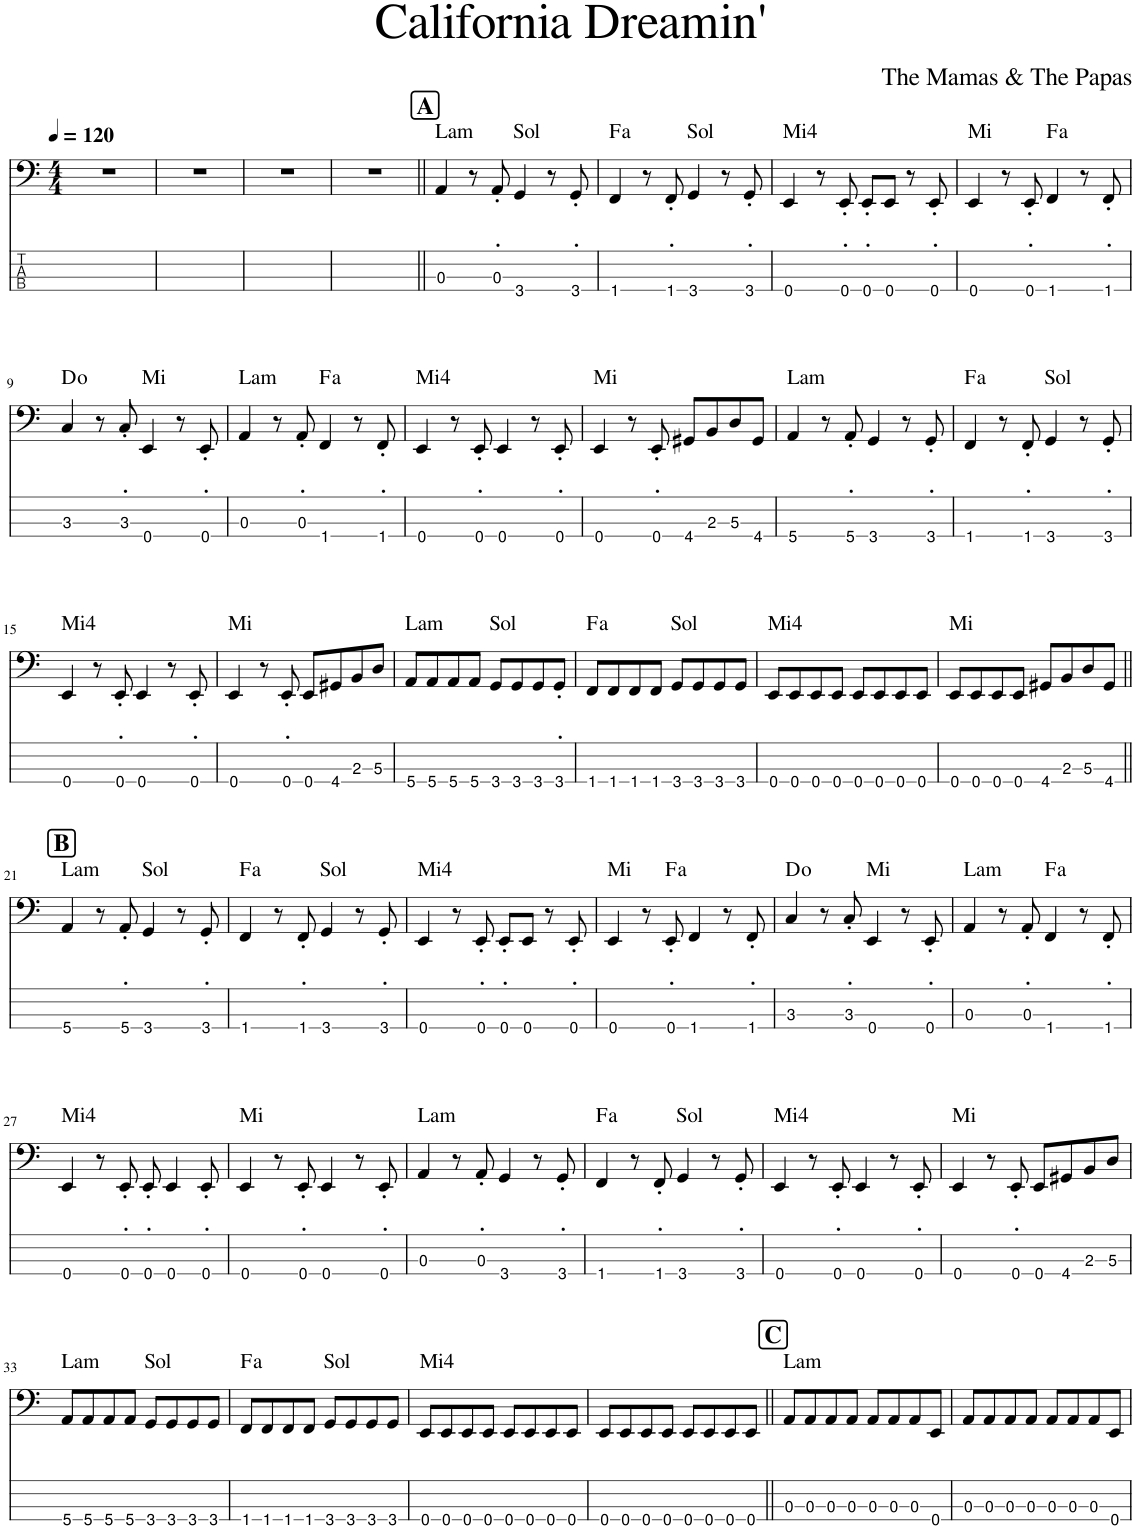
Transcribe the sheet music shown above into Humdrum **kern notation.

**kern	**kern	**kern	**kern	**kern	**kern	**kern	**kern	**harte
*part7	*part6	*part5	*part4	*part3	*part2	*part1	*part1	*part1
*staff8	*staff7	*staff6	*staff5	*staff4	*staff3	*staff2	*staff1	*
*I"Chitarra acustica, Acoustic Guitar (steel)	*I"Flauto, Flute	*I"Chitarra acustica, Acoustic Guitar (steel)	*I"Sintetizzatore archi, Synth Strings 1	*I"Sassofono contralto, Alto Sax	*I"Violini, String Ensemble 1	*I"Basso elettrico	*	*
*I'Chit. cl.	*I'Fl.	*I'Chit. cl.	*I'Sint.	*	*I'Vl.	*	*	*
*stria5	*stria5	*stria5	*stria5	*stria5	*stria5	*stria4	*	*
*clefGv2	*clefG2	*clefGv2	*clefG2	*clefG2	*clefG2	*	*clefF4	*
*	*	*	*	*Trd5c9	*	*Trd7c12	*Trd7c12	*
*k[]	*k[]	*k[]	*k[]	*k[]	*k[]	*k[]	*k[]	*
*M4/4	*M4/4	*M4/4	*M4/4	*M4/4	*M4/4	*M4/4	*M4/4	*
*MM120	*MM120	*MM120	*MM120	*MM120	*MM120	*MM120	*MM120	*
=1	=1	=1	=1	=1	=1	=1	=1	=1
*^	*	*	*	*	*	*	*	*
8r	2E	1r	1r	1r	1r	1r	1r	1r	.
[8G	.	.	.	.	.	.	.	.	.
4G] [4A	.	.	.	.	.	.	.	.	.
8A\L]	2E	.	.	.	.	.	.	.	.
8d'\J	.	.	.	.	.	.	.	.	.
8c\L	.	.	.	.	.	.	.	.	.
8B\J	.	.	.	.	.	.	.	.	.
=2	=2	=2	=2	=2	=2	=2	=2	=2	=2
8r	2E	1r	4r	1r	1r	1r	1r	1r	.
[8G	.	.	.	.	.	.	.	.	.
4G] [4A	.	.	8e\L	.	.	.	.	.	.
.	.	.	8f\J	.	.	.	.	.	.
8A\L]	2E	.	4e	.	.	.	.	.	.
8d'\J	.	.	.	.	.	.	.	.	.
8c\L	.	.	4d	.	.	.	.	.	.
8B\J	.	.	.	.	.	.	.	.	.
=3	=3	=3	=3	=3	=3	=3	=3	=3	=3
4r	4.E	1r	4c	1r	1r	1r	1r	1r	.
4G	.	.	8d\L	.	.	.	.	.	.
.	[8A	.	8c\J	.	.	.	.	.	.
[8E/L	4A]	.	8B	.	.	.	.	.	.
8E_/ 8d/J	.	.	16r	.	.	.	.	.	.
.	.	.	[16A	.	.	.	.	.	.
8E_/ 8c/L	4r	.	8A/L]	.	.	.	.	.	.
8E]/ 8B/J	.	.	8G/J	.	.	.	.	.	.
*v	*v	*	*	*	*	*	*	*	*
=4	=4	=4	=4	=4	=4	=4	=4	=4
*	*	*^	*	*	*	*	*	*
1r	1r	8r	2F	1r	2r	1r	1r	1r	.
.	.	[8A [8c	.	.	.	.	.	.	.
.	.	4A] 4c] 4e 4a	.	.	.	.	.	.	.
.	.	2r	2r	.	8ff#X\L	.	.	.	.
.	.	.	.	.	8gg#X\J	.	.	.	.
.	.	.	.	.	8ff#\L	.	.	.	.
.	.	.	.	.	8ee\J	.	.	.	.
*	*	*v	*v	*	*	*	*	*	*
!!LO:REH:place=s1:a:B:cj:fs=14:t=A
=5||	=5||	=5||	=5||	=5||	=5||	=5||	=5||	=5||
!	!	!	!	!	!	!	!	!LO:H:kt=Lam
128r	1r	1r	4c 4e	1ff#X	2A 2c 2e	4AA	4AA/	N
[64.C/ [64.E/ [64.A/ [64.c/KKLL	.	.	.	.	.	.	.	.
16.C]/ 16.E]/ 16.A]/ 16.c]/J	.	.	.	.	.	.	.	.
8C'/ 8E'/ 8A'/ 8c'/J	.	.	.	.	.	.	.	.
8C' 8E' 8A' 8c'	.	.	4c 4e	.	.	8r	8r	.
128r	.	.	.	.	.	8AA'	8AA'/	.
[64.C/ [64.E/ [64.A/ [64.c/KKLL	.	.	.	.	.	.	.	.
16.C]/ 16.E]/ 16.A]/ 16.c]/JJ	.	.	.	.	.	.	.	.
!	!	!	!	!	!	!	!	!LO:H:kt=Sol
128r	.	.	4B' 4d'	.	2G 2B 2d	4GG	4GG/	N
64.D/ 64.G/ 64.B/KKLL	.	.	.	.	.	.	.	.
16.d'/J	.	.	.	.	.	.	.	.
8D'/ 8G'/ 8B'/ 8d'/J	.	.	.	.	.	.	.	.
8D' 8G' 8B' 8d'	.	.	4B' 4d'	.	.	8r	8r	.
128r	.	.	.	.	.	8GG'	8GG'/	.
[64.D/ [64.G/ [64.B/ [64.d/KKLL	.	.	.	.	.	.	.	.
16.D]/ 16.G]/ 16.B]/ 16.d]/JJ	.	.	.	.	.	.	.	.
=6	=6	=6	=6	=6	=6	=6	=6	=6
*^	*	*	*	*^	*	*	*	*
!	!	!	!	!	!	!	!	!	!	!LO:H:kt=a
128r	8r	1r	1r	2A 2c	2r	4r	2A 2c 2f	4FF	4FF/	.
[64.C/ [64.F/ [64.A/ [64.c/KKLL	.	.	.	.	.	.	.	.	.	.
16.C]/ 16.F]/ 16.A]/ 16.c]/JJ	.	.	.	.	.	.	.	.	.	.
64r	8C' 8F' 8A'	.	.	.	.	.	.	.	.	.
32.c'	.	.	.	.	.	.	.	.	.	.
16r	.	.	.	.	.	.	.	.	.	.
8C' 8F' 8A' 8c'	4r	.	.	.	.	8ff#X\L	.	8r	8r	.
128r	.	.	.	.	.	8gg#X\J	.	8FF'	8FF'/	.
[64.C/ [64.F/ [64.A/ [64.c/KKLL	.	.	.	.	.	.	.	.	.	.
16.C]/ 16.F]/ 16.A]/ 16.c]/JJ	.	.	.	.	.	.	.	.	.	.
!	!	!	!	!	!	!	!	!	!	!LO:H:kt=Sol
[32B'\KLL	4D' 4G'	.	.	4B' 4d'	4ff#	8r	2G 2B 2d	4GG	4GG/	N
16.B]'\ 16.d'\J	.	.	.	.	.	.	.	.	.	.
8D'\ 8G'\ 8B'\ 8d'\J	.	.	.	.	.	[8ee'	.	.	.	.
8D'/ 8G'/ 8B'/ 8d'/L	4r	.	.	4r	4r	[4cc#X' 4ee]'	.	8r	8r	.
8D'/ 8G'/ 8B'/ 8d'/J	.	.	.	.	.	.	.	8GG'	8GG'/	.
=7	=7	=7	=7	=7	=7	=7	=7	=7	=7	=7
!	!	!	!	!	!	!	!	!	!	!LO:H:kt=Mi4
128r	8r	1r	1r	4r	1r	1cc#]	1A 1B 1e	4EE	4EE/	N
[64.E/ [64.A/ [64.B/ [64.d/KKLL	.	.	.	.	.	.	.	.	.	.
16.E]/ 16.A]/ 16.B]/ 16.d]/JJ	.	.	.	.	.	.	.	.	.	.
64r	8E' 8A' 8B'	.	.	.	.	.	.	.	.	.
32.d'	.	.	.	.	.	.	.	.	.	.
16r	.	.	.	.	.	.	.	.	.	.
8E' 8A' 8B' 8d'	4r	.	.	8G#X'/ 8B'/L	.	.	.	8r	8r	.
128r	.	.	.	8G#'/ 8B'/J	.	.	.	8EE'	8EE'/	.
[64.E/ [64.A/ [64.B/ [64.d/KKLL	.	.	.	.	.	.	.	.	.	.
16.E]/ 16.A]/ 16.B]/ 16.d]/JJ	.	.	.	.	.	.	.	.	.	.
64r	4E' 4A' 4B'	.	.	8G# 8B	.	.	.	8EE'L	8EE'/L	.
32.d'	.	.	.	.	.	.	.	.	.	.
16r	.	.	.	.	.	.	.	.	.	.
8E' 8A' 8B' 8d'	.	.	.	16r	.	.	.	8EEJ	8EE/J	.
.	.	.	.	16G# 16B	.	.	.	.	.	.
8E'/ 8A'/ 8B'/ 8d'/L	4r	.	.	[4G# [4B	.	.	.	8r	8r	.
8E'/ 8A'/ 8B'/ 8d'/J	.	.	.	.	.	.	.	8EE'	8EE'/	.
*	*	*	*	*	*v	*v	*	*	*	*
=8	=8	=8	=8	=8	=8	=8	=8	=8	=8
!	!	!	!	!	!	!	!	!	!LO:H:kt=Mi
128r	8r	1r	1r	2G#] 2B]	2r	2G#X 2B 2e	4EE	4EE/	N
[64.E/ [64.G#X/ [64.B/ [64.d/KKLL	.	.	.	.	.	.	.	.	.
16.E]/ 16.G#]/ 16.B]/ 16.d]/J	.	.	.	.	.	.	.	.	.
[64G#'/ [64B'/KLL	8E'	.	.	.	.	.	.	.	.
32.G#_'/ 32.B_'/ 32.d'/J	.	.	.	.	.	.	.	.	.
16G#]/ 16B]/JJ	.	.	.	.	.	.	.	.	.
8E' 8G#' 8B' 8d'	4r	.	.	.	.	.	8r	8r	.
128r	.	.	.	.	.	.	8EE'	8EE'/	.
[64.E/ [64.G#/ [64.B/ [64.d/KKLL	.	.	.	.	.	.	.	.	.
16.E]/ 16.G#]/ 16.B]/ 16.d]/JJ	.	.	.	.	.	.	.	.	.
!	!	!	!	!	!	!	!	!	!LO:H:kt=a
64r	2r	.	.	4A 4c	8aa'\L	2A 2c 2f	4FF	4FF/	.
32.C' 32.F' 32.A' 32.c'	.	.	.	.	.	.	.	.	.
16r	.	.	.	.	.	.	.	.	.
8C' 8F' 8A' 8c'	.	.	.	.	[8aa\J	.	.	.	.
*	*	*	*	*	*Xbrackettup	*	*	*	*
8C'/ 8F'/ 8A'/ 8c'/L	.	.	.	4r	12aa\L]	.	8r	8r	.
.	.	.	.	.	12aa\	.	.	.	.
8C'/ 8F'/ 8A'/ 8c'/J	.	.	.	.	.	.	8FF'	8FF'/	.
.	.	.	.	.	12aa\J	.	.	.	.
!!LO:LB:g=z
=9	=9	=9	=9	=9	=9	=9	=9	=9	=9
8C'/ 8E'/ 8G'/ 8c'/L	8r	1r	1r	4c 4e	2aa	2G 2c 2e	4C	4C/	D:dim
[64E'/ [64G'/KLL	8C'	.	.	.	.	.	.	.	.
32.E_'/ 32.G_'/ 32.c'/J	.	.	.	.	.	.	.	.	.
16E]/ 16G]/JJ	.	.	.	.	.	.	.	.	.
8C' 8E' 8G' 8c'	4r	.	.	4c 4e	.	.	8r	8r	.
128r	.	.	.	.	.	.	8C'	8C'/	.
[64.C/ [64.E/ [64.G/ [64.c/KKLL	.	.	.	.	.	.	.	.	.
16.C]/ 16.E]/ 16.G]/ 16.c]/JJ	.	.	.	.	.	.	.	.	.
!	!	!	!	!	!	!	!	!	!LO:H:kt=Mi
128r	2r	.	.	8B'/ 8d'/L	2r	2G#X 2B 2e	4EE	4EE/	N
[64.E/ [64.G#X/ [64.B/ [64.d/KKLL	.	.	.	.	.	.	.	.	.
16.E]/ 16.G#]/ 16.B]/ 16.d]/J	.	.	.	.	.	.	.	.	.
8E'/ 8G#'/ 8B'/ 8d'/J	.	.	.	8B/ 8d/J	.	.	.	.	.
32E/ 32B/KLL	.	.	.	[4c [4e	.	.	8r	8r	.
16.G#'/ 16.d'/J	.	.	.	.	.	.	.	.	.
8E'/ 8G#'/ 8B'/ 8d'/J	.	.	.	.	.	.	8EE'	8EE'/	.
=10	=10	=10	=10	=10	=10	=10	=10	=10	=10
!	!	!	!	!	!	!	!	!	!LO:H:kt=Lam
8C'/ 8E'/ 8A'/ 8c'/L	2r	1r	1r	2c] 2e]	4r	2A 2c 2e	4AA	4AA/	N
8C'/ 8E'/ 8A'/ 8c'/J	.	.	.	.	.	.	.	.	.
8C'/ 8E'/ 8A'/ 8c'/L	.	.	.	.	8aa'\L	.	8r	8r	.
8C'/ 8E'/ 8A'/ 8c'/J	.	.	.	.	8aa'\J	.	8AA'	8AA'/	.
!	!	!	!	!	!	!	!	!	!LO:H:kt=a
8C'/ 8F'/ 8A'/ 8c'/L	4r	.	.	4c 4f	24r	2A 2c 2f	4FF	4FF/	.
.	.	.	.	.	12.aa'\L	.	.	.	.
8C'/ 8F'/ 8A'/ 8c'/J	.	.	.	.	.	.	.	.	.
.	.	.	.	.	12aa\J	.	.	.	.
64r	4C' 4F' 4A'	.	.	4r	[4gg#X	.	8r	8r	.
32.c'	.	.	.	.	.	.	.	.	.
16r	.	.	.	.	.	.	.	.	.
128r	.	.	.	.	.	.	8FF'	8FF'/	.
[64.C/ [64.F/ [64.A/ [64.c/KKLL	.	.	.	.	.	.	.	.	.
16.C]/ 16.F]/ 16.A]/ 16.c]/JJ	.	.	.	.	.	.	.	.	.
=11	=11	=11	=11	=11	=11	=11	=11	=11	=11
!	!	!	!	!	!	!	!	!	!LO:H:kt=Mi4
128r	2r	1r	1r	4r	2.gg#]	1A 1B 1e	4EE	4EE/	N
[64.E/ [64.A/ [64.B/ [64.d/KKLL	.	.	.	.	.	.	.	.	.
16.E]/ 16.A]/ 16.B]/ 16.d]/J	.	.	.	.	.	.	.	.	.
8E'/ 8A'/ 8B'/ 8d'/J	.	.	.	.	.	.	.	.	.
8E' 8A' 8B' 8d'	.	.	.	8B'/ 8d'/L	.	.	8r	8r	.
128r	.	.	.	8B'/ 8d'/J	.	.	8EE'	8EE'/	.
[64.E/ [64.A/ [64.B/ [64.d/KKLL	.	.	.	.	.	.	.	.	.
16.E]/ 16.A]/ 16.B]/ 16.d]/JJ	.	.	.	.	.	.	.	.	.
128r	4r	.	.	8B'/ 8d'/L	.	.	4EE	4EE/	.
[64.E/ [64.A/ [64.B/ [64.d/KKLL	.	.	.	.	.	.	.	.	.
16.E]/ 16.A]/ 16.B]/ 16.d]/JJ	.	.	.	.	.	.	.	.	.
128r	.	.	.	8B/ 8d/J	.	.	.	.	.
[64.E/ [64.A/ [64.B/ [64.d/KKLL	.	.	.	.	.	.	.	.	.
16.E]/ 16.A]/ 16.B]/ 16.d]/JJ	.	.	.	.	.	.	.	.	.
64r	4E' 4A' 4B'	.	.	[4G#X [4B	4r	.	8r	8r	.
32.d'	.	.	.	.	.	.	.	.	.
16r	.	.	.	.	.	.	.	.	.
8E' 8A' 8B' 8d'	.	.	.	.	.	.	8EE'	8EE'/	.
=12	=12	=12	=12	=12	=12	=12	=12	=12	=12
!	!	!	!	!	!	!	!	!	!LO:H:kt=Mi
8E' 8G#X' 8B' 8d'	8r	1r	1r	1G#] 1B]	2r	1G#X 1B 1e	4EE	4EE/	N
64r	8E' 8G#' 8B'	.	.	.	.	.	.	.	.
32.d'	.	.	.	.	.	.	.	.	.
16r	.	.	.	.	.	.	.	.	.
8E'/ 8G#'/ 8B'/ 8d'/L	4r	.	.	.	.	.	8r	8r	.
8E'/ 8G#'/ 8B'/ 8d'/J	.	.	.	.	.	.	8EE'	8EE'/	.
8E'/ 8G#'/ 8B'/ 8d'/L	2r	.	.	.	8cc#X\L	.	8GG#XL	8GG#X/L	.
8E'/ 8G#'/ 8B'/ 8d'/J	.	.	.	.	8cc#'\J	.	8BBJ	8BB/	.
8E'/ 8G#'/ 8B'/ 8d'/L	.	.	.	.	8ee\L	.	8DL	8D/	.
8E'/ 8G#'/ 8B'/ 8d'/J	.	.	.	.	8cc#'\J	.	8GG#J	8GG#/J	.
=13	=13	=13	=13	=13	=13	=13	=13	=13	=13
!	!	!	!	!	!	!	!	!	!LO:H:kt=Lam
128r	2r	1r	1r	4c 4e	6aa	2A 2c 2e	4AA	4AA/	N
[64.C/ [64.E/ [64.A/ [64.c/KKLL	.	.	.	.	.	.	.	.	.
16.C]/ 16.E]/ 16.A]/ 16.c]/JJ	.	.	.	.	.	.	.	.	.
128r	.	.	.	.	.	.	.	.	.
[64.C/ [64.E/ [64.A/ [64.c/KKLL	.	.	.	.	.	.	.	.	.
16.C]/ 16.E]/ 16.A]/ 16.c]/JJ	.	.	.	.	.	.	.	.	.
.	.	.	.	.	[12ff#X	.	.	.	.
128r	.	.	.	4c 4e	4ff#]	.	8r	8r	.
[64.C/ [64.E/ [64.A/ [64.c/KKLL	.	.	.	.	.	.	.	.	.
16.C]/ 16.E]/ 16.A]/ 16.c]/JJ	.	.	.	.	.	.	.	.	.
128r	.	.	.	.	.	.	8AA'	8AA'/	.
64.C/ 64.E/ 64.A/KKLL	.	.	.	.	.	.	.	.	.
16.c'/JJ	.	.	.	.	.	.	.	.	.
128r	4r	.	.	8B'/ 8d'/L	2r	2G 2B 2d	4GG	4GG/	.
[64.D/ [64.G/ [64.B/ [64.d/KKLL	.	.	.	.	.	.	.	.	.
16.D]/ 16.G]/ 16.B]/ 16.d]/JJ	.	.	.	.	.	.	.	.	.
128r	.	.	.	8B/ 8d/J	.	.	.	.	.
[64.D/ [64.G/ [64.B/ [64.d/KKLL	.	.	.	.	.	.	.	.	.
16.D]/ 16.G]/ 16.B]/ 16.d]/JJ	.	.	.	.	.	.	.	.	.
64r	4D' 4G' 4B'	.	.	[4A [4c	.	.	8r	8r	.
32.d'	.	.	.	.	.	.	.	.	.
16r	.	.	.	.	.	.	.	.	.
128r	.	.	.	.	.	.	8GG'	8GG'/	.
[64.D/ [64.G/ [64.B/ [64.d/KKLL	.	.	.	.	.	.	.	.	.
16.D]/ 16.G]/ 16.B]/ 16.d]/JJ	.	.	.	.	.	.	.	.	.
=14	=14	=14	=14	=14	=14	=14	=14	=14	=14
*	*	*	*	*	*^	*	*	*	*
!	!	!	!	!	!	!	!	!	!	!LO:H:kt=a
8C'/ 8F'/ 8A'/ 8c'/L	4r	1r	1r	2A] 2c]	4r	2r	2A 2c 2f	4FF	4FF/	.
8C'/ 8F'/ 8A'/ 8c'/J	.	.	.	.	.	.	.	.	.	.
8C' 8F' 8A' 8c'	8r	.	.	.	8ff#X'\L	.	.	8r	8r	.
64r	8C' 8F' 8A'	.	.	.	8gg#X'\J	.	.	8FF'	8FF'/	.
32.c'	.	.	.	.	.	.	.	.	.	.
16r	.	.	.	.	.	.	.	.	.	.
!	!	!	!	!	!	!	!	!	!	!LO:H:kt=Sol
8D'/ 8G'/ 8B'/ 8d'/L	2r	.	.	4B' 4d'	8ff#\L	8r	2G 2B 2d	4GG	4GG/	N
8D'/ 8G'/ 8B'/ 8d'/J	.	.	.	.	8ee'\J	16r	.	.	.	.
.	.	.	.	.	.	[16ee	.	.	.	.
8D' 8G' 8B' 8d'	.	.	.	4r	[4cc#X	4ee]	.	8r	8r	.
128r	.	.	.	.	.	.	.	8GG'	8GG'/	.
[64.D/ [64.G/ [64.B/ [64.d/KKLL	.	.	.	.	.	.	.	.	.	.
16.D]/ 16.G]/ 16.B]/ 16.d]/JJ	.	.	.	.	.	.	.	.	.	.
*	*	*	*	*	*v	*v	*	*	*	*
!!LO:LB:g=z
=15	=15	=15	=15	=15	=15	=15	=15	=15	=15
*	*	*	*	*^	*	*	*	*	*
!	!	!	!	!	!	!	!	!	!	!LO:H:kt=Mi4
[32B'\KLL	4E' 4A'	1r	1r	4r	2r	1cc#]	1A 1B 1e	4EE	4EE/	N
16.B]'\ 16.d'\J	.	.	.	.	.	.	.	.	.	.
8E'\ 8A'\ 8B'\ 8d'\J	.	.	.	.	.	.	.	.	.	.
128r	8r	.	.	8B'/ 8d'/L	.	.	.	8r	8r	.
[64.E/ [64.A/ [64.B/ [64.d/KKLL	.	.	.	.	.	.	.	.	.	.
16.E]/ 16.A]/ 16.B]/ 16.d]/JJ	.	.	.	.	.	.	.	.	.	.
64r	8E' 8A' 8B'	.	.	8B'/ 8d'/J	.	.	.	8EE'	8EE'/	.
32.d'	.	.	.	.	.	.	.	.	.	.
16r	.	.	.	.	.	.	.	.	.	.
128r	2r	.	.	8B'/ 8d'/L	8r	.	.	4EE	4EE/	.
[64.E/ [64.A/ [64.B/ [64.d/KKLL	.	.	.	.	.	.	.	.	.	.
16.E]/ 16.A]/ 16.B]/ 16.d]/J	.	.	.	.	.	.	.	.	.	.
8E'/ 8A'/ 8B'/ 8d'/J	.	.	.	16B/ 16d/L	16r	.	.	.	.	.
.	.	.	.	[16d/JJ	16B	.	.	.	.	.
32E/ 32A/ 32B/KLL	.	.	.	[4G#X [4B 4d]	4r	.	.	8r	8r	.
16.d'/J	.	.	.	.	.	.	.	.	.	.
8E'/ 8A'/ 8B'/ 8d'/J	.	.	.	.	.	.	.	8EE'	8EE'/	.
*	*	*	*	*v	*v	*	*	*	*	*
=16	=16	=16	=16	=16	=16	=16	=16	=16	=16
!	!	!	!	!	!	!	!	!	!LO:H:kt=Mi
128r	4r	1r	1r	1G#] 1B]	2r	1G#X 1B 1e	4EE	4EE/	N
[64.E/ [64.G#X/ [64.B/ [64.d/KKLL	.	.	.	.	.	.	.	.	.
16.E]/ 16.G#]/ 16.B]/ 16.d]/J	.	.	.	.	.	.	.	.	.
8E'/ 8G#'/ 8B'/ 8d'/J	.	.	.	.	.	.	.	.	.
8E'/ 8G#'/ 8B'/ 8d'/L	8r	.	.	.	.	.	8r	8r	.
[64G#'/ [64B'/KLL	8E'	.	.	.	.	.	8EE'	8EE'/	.
32.G#_'/ 32.B_'/ 32.d'/J	.	.	.	.	.	.	.	.	.
16G#]/ 16B]/JJ	.	.	.	.	.	.	.	.	.
8E'/ 8G#'/ 8B'/ 8d'/L	2r	.	.	.	8ccc#X\L	.	8EEL	8EE/L	.
8E'/ 8G#'/ 8B'/ 8d'/J	.	.	.	.	8bb\J	.	8GG#XJ	8GG#X/	.
8E' 8G#' 8B' 8d'	.	.	.	.	8aa\L	.	8BBL	8BB/	.
128r	.	.	.	.	8gg#X\J	.	8DJ	8D/J	.
[64.E/ [64.G#/ [64.B/ [64.d/KKLL	.	.	.	.	.	.	.	.	.
16.E]/ 16.G#]/ 16.B]/ 16.d]/JJ	.	.	.	.	.	.	.	.	.
=17	=17	=17	=17	=17	=17	=17	=17	=17	=17
*	*	*	*	*^	*	*	*	*	*
!	!	!	!	!	!	!	!	!	!	!LO:H:kt=Lam
32r	4C' 4E' 4A'	1r	1r	4c 4e	2r	4aa'	2A 2c 2e	8AAL	8AA/L	N
16.c'\KL	.	.	.	.	.	.	.	.	.	.
8C'\ 8E'\ 8A'\ 8c'\J	.	.	.	.	.	.	.	8AAJ	8AA/	.
128r	8r	.	.	4c 4e	.	2ff#X	.	8AAL	8AA/	.
[64.C/ [64.E/ [64.A/ [64.c/KKLL	.	.	.	.	.	.	.	.	.	.
16.C]/ 16.E]/ 16.A]/ 16.c]/J	.	.	.	.	.	.	.	.	.	.
[32A'/KL	8C' 8E'	.	.	.	.	.	.	8AAJ	8AA/J	.
16.A]'/ 16.c'/JJ	.	.	.	.	.	.	.	.	.	.
!	!	!	!	!	!	!	!	!	!	!LO:H:kt=Sol
8D' 8G' 8B' 8d'	2r	.	.	4B' 4d'	8r	.	2G 2B 2d	8GGL	8GG/L	N
128r	.	.	.	.	4.B' 4.d'	.	.	8GGJ	8GG/	.
[64.D/ [64.G/ [64.B/ [64.d/KKLL	.	.	.	.	.	.	.	.	.	.
16.D]/ 16.G]/ 16.B]/ 16.d]/JJ	.	.	.	.	.	.	.	.	.	.
128r	.	.	.	4A 4c	.	4r	.	8GGL	8GG/	.
[64.D/ [64.G/ [64.B/ [64.d/KKLL	.	.	.	.	.	.	.	.	.	.
16.D]/ 16.G]/ 16.B]/ 16.d]/JJ	.	.	.	.	.	.	.	.	.	.
128r	.	.	.	.	.	.	.	8GG'J	8GG'/J	.
[64.D/ [64.G/ [64.B/ [64.d/KKLL	.	.	.	.	.	.	.	.	.	.
16.D]/ 16.G]/ 16.B]/ 16.d]/JJ	.	.	.	.	.	.	.	.	.	.
*v	*v	*	*	*v	*v	*	*	*	*	*
=18	=18	=18	=18	=18	=18	=18	=18	=18
!	!	!	!	!	!	!	!	!LO:H:kt=a
128r	1r	1r	4.A 4.c	4r	2A 2c 2f	8FFL	8FF/L	.
64.C/ 64.F/ 64.A/KKLL	.	.	.	.	.	.	.	.
16.c'/J	.	.	.	.	.	.	.	.
8C'/ 8F'/ 8A'/ 8c'/J	.	.	.	.	.	8FFJ	8FF/	.
8C' 8F' 8A' 8c'	.	.	.	8r	.	8FFL	8FF/	.
128r	.	.	8A 8c	8aa	.	8FFJ	8FF/J	.
[64.C/ [64.F/ [64.A/ [64.c/KKLL	.	.	.	.	.	.	.	.
16.C]/ 16.F]/ 16.A]/ 16.c]/JJ	.	.	.	.	.	.	.	.
!	!	!	!	!	!	!	!	!LO:H:kt=Sol
8D'/ 8G'/ 8B'/ 8d'/L	.	.	8B'/ 8d'/L	8bb\L	2G 2B 2d	8GGL	8GG/L	N
8D'/ 8G'/ 8B'/ 8d'/J	.	.	8A'/ 8c'/J	8aa'\J	.	8GGJ	8GG/	.
8D'/ 8G'/ 8B'/ 8d'/L	.	.	8B'/ 8d'/L	8bb\L	.	8GGL	8GG/	.
8D'/ 8G'/ 8B'/ 8d'/J	.	.	8B'/ 8d'/J	8aa'\J	.	8GGJ	8GG/J	.
=19	=19	=19	=19	=19	=19	=19	=19	=19
*^	*	*	*	*	*	*	*	*
!	!	!	!	!	!	!	!	!	!LO:H:kt=Mi4
8E'/ 8A'/ 8B'/ 8d'/L	4r	1r	1r	1B 1e	[1gg#X	1A 1B 1e	8EEL	8EE/L	N
8E'/ 8A'/ 8B'/ 8d'/J	.	.	.	.	.	.	8EEJ	8EE/	.
8E'/ 8A'/ 8B'/ 8d'/L	8r	.	.	.	.	.	8EEL	8EE/	.
[64A'/ [64B'/KLL	8E'	.	.	.	.	.	8EEJ	8EE/J	.
32.A_'/ 32.B_'/ 32.d'/J	.	.	.	.	.	.	.	.	.
16A]/ 16B]/JJ	.	.	.	.	.	.	.	.	.
8E'/ 8A'/ 8B'/ 8d'/L	2r	.	.	.	.	.	8EEL	8EE/L	.
8E'/ 8A'/ 8B'/ 8d'/J	.	.	.	.	.	.	8EEJ	8EE/	.
8E' 8A' 8B' 8d'	.	.	.	.	.	.	8EEL	8EE/	.
128r	.	.	.	.	.	.	8EEJ	8EE/J	.
[64.E/ [64.A/ [64.B/ [64.d/KKLL	.	.	.	.	.	.	.	.	.
16.E]/ 16.A]/ 16.B]/ 16.d]/JJ	.	.	.	.	.	.	.	.	.
=20	=20	=20	=20	=20	=20	=20	=20	=20	=20
!	!	!	!	!	!	!	!	!	!LO:H:kt=Mi
128r	2r	1r	1r	1r	4gg#]	1G#X 1B 1e	8EEL	8EE/L	N
64.E/ 64.G#X/ 64.B/KKLL	.	.	.	.	.	.	.	.	.
16.d'/J	.	.	.	.	.	.	.	.	.
8E'/ 8G#'/ 8B'/ 8d'/J	.	.	.	.	.	.	8EEJ	8EE/	.
8E'/ 8G#'/ 8B'/ 8d'/L	.	.	.	.	4r	.	8EEL	8EE/	.
8E'/ 8G#'/ 8B'/ 8d'/J	.	.	.	.	.	.	8EEJ	8EE/J	.
128r	8r	.	.	.	8ff#X\L	.	8GG#XL	8GG#X/L	.
[64.E/ [64.G#/ [64.B/ [64.d/KKLL	.	.	.	.	.	.	.	.	.
16.E]/ 16.G#]/ 16.B]/ 16.d]/J	.	.	.	.	.	.	.	.	.
[64G#'/ [64B'/KLL	8E'	.	.	.	8gg#X'\J	.	8BBJ	8BB/	.
32.G#_'/ 32.B_'/ 32.d'/J	.	.	.	.	.	.	.	.	.
16G#]/ 16B]/JJ	.	.	.	.	.	.	.	.	.
8E'/ 8G#'/ 8B'/ 8d'/L	4r	.	.	.	8ff#	.	8DL	8D/	.
8E'/ 8G#'/ 8B'/ 8d'/J	.	.	.	.	64r	.	8GG#J	8GG#/J	.
.	.	.	.	.	32.ee	.	.	.	.
.	.	.	.	.	16r	.	.	.	.
!!LO:LB:g=z
!!LO:REH:place=s1:a:B:cj:fs=14:t=B
=21||	=21||	=21||	=21||	=21||	=21||	=21||	=21||	=21||	=21||
!	!	!	!	!	!	!	!	!	!LO:H:kt=Lam
[32A'\KLL	4C' 4E'	1r	1r	1r	2ff#X	2A 2c 2e	4AA	4AA/	N
16.A]'\ 16.c'\J	.	.	.	.	.	.	.	.	.
8C'\ 8E'\ 8A'\ 8c'\J	.	.	.	.	.	.	.	.	.
8C'/ 8E'/ 8A'/ 8c'/L	4r	.	.	.	.	.	8r	8r	.
8C'/ 8E'/ 8A'/ 8c'/J	.	.	.	.	.	.	8AA'	8AA'/	.
!	!	!	!	!	!	!	!	!	!LO:H:kt=Sol
8D' 8G' 8B' 8d'	8r	.	.	.	2r	2G 2B 2d	4GG	4GG/	N
64r	8D' 8G' 8B'	.	.	.	.	.	.	.	.
32.d'	.	.	.	.	.	.	.	.	.
16r	.	.	.	.	.	.	.	.	.
8D' 8G' 8B' 8d'	4r	.	.	.	.	.	8r	8r	.
128r	.	.	.	.	.	.	8GG'	8GG'/	.
[64.D/ [64.G/ [64.B/ [64.d/KKLL	.	.	.	.	.	.	.	.	.
16.D]/ 16.G]/ 16.B]/ 16.d]/JJ	.	.	.	.	.	.	.	.	.
=22	=22	=22	=22	=22	=22	=22	=22	=22	=22
*	*	*	*	*	*^	*	*	*	*
!	!	!	!	!	!	!	!	!	!	!LO:H:kt=a
[32A'\KLL	4C' 4F'	1r	1r	1r	8r	2r	2A 2c 2f	4FF	4FF/	.
16.A]'\ 16.c'\J	.	.	.	.	.	.	.	.	.	.
8C'\ 8F'\ 8A'\ 8c'\J	.	.	.	.	64r	.	.	.	.	.
.	.	.	.	.	32.ff#X	.	.	.	.	.
.	.	.	.	.	16r	.	.	.	.	.
8C' 8F' 8A' 8c'	4r	.	.	.	8ff#\L	.	.	8r	8r	.
128r	.	.	.	.	8gg#X'\J	.	.	8FF'	8FF'/	.
[64.C/ [64.F/ [64.A/ [64.c/KKLL	.	.	.	.	.	.	.	.	.	.
16.C]/ 16.F]/ 16.A]/ 16.c]/JJ	.	.	.	.	.	.	.	.	.	.
!	!	!	!	!	!	!	!	!	!	!LO:H:kt=Sol
8D' 8G' 8B' 8d'	8r	.	.	.	4ff#'	8r	2G 2B 2d	4GG	4GG/	N
64r	8D' 8G' 8B'	.	.	.	.	4.ee'	.	.	.	.
32.d'	.	.	.	.	.	.	.	.	.	.
16r	.	.	.	.	.	.	.	.	.	.
8D' 8G' 8B' 8d'	4r	.	.	.	[4cc#X	.	.	8r	8r	.
128r	.	.	.	.	.	.	.	8GG'	8GG'/	.
[64.D/ [64.G/ [64.B/ [64.d/KKLL	.	.	.	.	.	.	.	.	.	.
16.D]/ 16.G]/ 16.B]/ 16.d]/JJ	.	.	.	.	.	.	.	.	.	.
*	*	*	*	*	*v	*v	*	*	*	*
=23	=23	=23	=23	=23	=23	=23	=23	=23	=23
!	!	!	!	!	!	!	!	!	!LO:H:kt=Mi4
32E/ 32A/ 32B/KLL	2r	1r	1r	1r	1cc#]	1A 1B 1e	4EE	4EE/	N
16.d'/J	.	.	.	.	.	.	.	.	.
8E'/ 8A'/ 8B'/ 8d'/J	.	.	.	.	.	.	.	.	.
8E'/ 8A'/ 8B'/ 8d'/L	.	.	.	.	.	.	8r	8r	.
8E'/ 8A'/ 8B'/ 8d'/J	.	.	.	.	.	.	8EE'	8EE'/	.
8E'/ 8A'/ 8B'/ 8d'/L	8r	.	.	.	.	.	8EE'L	8EE'/L	.
[64B'/KLL	8E' 8A'	.	.	.	.	.	8EEJ	8EE/J	.
32.B_'/ 32.d'/J	.	.	.	.	.	.	.	.	.
16B/JJ]	.	.	.	.	.	.	.	.	.
8E'/ 8A'/ 8B'/ 8d'/L	4r	.	.	.	.	.	8r	8r	.
8E'/ 8A'/ 8B'/ 8d'/J	.	.	.	.	.	.	8EE'	8EE'/	.
=24	=24	=24	=24	=24	=24	=24	=24	=24	=24
!	!	!	!	!	!	!	!	!	!LO:H:kt=Mi
128r	4r	1r	1r	1r	8r	2G#X 2B 2e	4EE	4EE/	N
[64.E/ [64.G#X/ [64.B/ [64.d/KKLL	.	.	.	.	.	.	.	.	.
16.E]/ 16.G#]/ 16.B]/ 16.d]/J	.	.	.	.	.	.	.	.	.
8E'/ 8G#'/ 8B'/ 8d'/J	.	.	.	.	4ccc#X	.	.	.	.
64r	4E' 4G#' 4B'	.	.	.	.	.	8r	8r	.
32.d'	.	.	.	.	.	.	.	.	.
16r	.	.	.	.	.	.	.	.	.
!	!	!	!	!	!	!	!	!	!LO:H:kt=a
8E' 8G#' 8B' 8d'	.	.	.	.	8ccc#'	.	8EE'	8EE'/	.
8C'/ 8F'/ 8A'/ 8c'/L	2r	.	.	.	24r	2A 2c 2f	4FF	4FF/	.
.	.	.	.	.	12.ccc#'\L	.	.	.	.
8C'/ 8F'/ 8A'/ 8c'/J	.	.	.	.	.	.	.	.	.
.	.	.	.	.	12bb\J	.	.	.	.
8C'/ 8F'/ 8A'/ 8c'/L	.	.	.	.	8aa\L	.	8r	8r	.
8C'/ 8F'/ 8A'/ 8c'/J	.	.	.	.	8ff#X\J	.	8FF'	8FF'/	.
*v	*v	*	*	*	*	*	*	*	*
=25	=25	=25	=25	=25	=25	=25	=25	=25
64r	1r	1r	4c 4e	2aa	2G 2c 2e	4C	4C/	D:dim
32.C' 32.E' 32.G' 32.c'	.	.	.	.	.	.	.	.
16r	.	.	.	.	.	.	.	.
8C' 8E' 8G' 8c'	.	.	.	.	.	.	.	.
8C' 8E' 8G' 8c'	.	.	4c 4e	.	.	8r	8r	.
128r	.	.	.	.	.	8C'	8C'/	.
[64.C/ [64.E/ [64.G/ [64.c/KKLL	.	.	.	.	.	.	.	.
16.C]/ 16.E]/ 16.G]/ 16.c]/JJ	.	.	.	.	.	.	.	.
!	!	!	!	!	!	!	!	!LO:H:kt=Mi
128r	.	.	8B'/ 8d'/L	2r	2G#X 2B 2e	4EE	4EE/	N
[64.E/ [64.G#X/ [64.B/ [64.d/KKLL	.	.	.	.	.	.	.	.
16.E]/ 16.G#]/ 16.B]/ 16.d]/J	.	.	.	.	.	.	.	.
8E'/ 8G#'/ 8B'/ 8d'/J	.	.	8B/ 8d/J	.	.	.	.	.
8E'/ 8G#'/ 8B'/ 8d'/L	.	.	[4c [4e	.	.	8r	8r	.
8E'/ 8G#'/ 8B'/ 8d'/J	.	.	.	.	.	8EE'	8EE'/	.
=26	=26	=26	=26	=26	=26	=26	=26	=26
*^	*	*	*	*^	*	*	*	*
!	!	!	!	!	!	!	!	!	!	!LO:H:kt=Lam
8C'/ 8E'/ 8A'/ 8c'/L	4r	1r	1r	2c] 2e]	8r	2r	2A 2c 2e	4AA	4AA/	N
8C'/ 8E'/ 8A'/ 8c'/J	.	.	.	.	64r	.	.	.	.	.
.	.	.	.	.	32.aa	.	.	.	.	.
.	.	.	.	.	16r	.	.	.	.	.
64r	4C' 4E' 4A'	.	.	.	8aa\L	.	.	8r	8r	.
32.c'	.	.	.	.	.	.	.	.	.	.
16r	.	.	.	.	.	.	.	.	.	.
128r	.	.	.	.	8ff#X'\J	.	.	8AA'	8AA'/	.
[64.C/ [64.E/ [64.A/ [64.c/KKLL	.	.	.	.	.	.	.	.	.	.
16.C]/ 16.E]/ 16.A]/ 16.c]/JJ	.	.	.	.	.	.	.	.	.	.
!	!	!	!	!	!	!	!	!	!	!LO:H:kt=a
8C' 8F' 8A' 8c'	8r	.	.	4c 4f	4aa	8r	2A 2c 2f	4FF	4FF/	.
64r	8C' 8F' 8A'	.	.	.	.	16r	.	.	.	.
32.c'	.	.	.	.	.	.	.	.	.	.
16r	.	.	.	.	.	[16ff#	.	.	.	.
8C' 8F' 8A' 8c'	4r	.	.	4r	[4gg#X	4ff#]	.	8r	8r	.
128r	.	.	.	.	.	.	.	8FF'	8FF'/	.
[64.C/ [64.F/ [64.A/ [64.c/KKLL	.	.	.	.	.	.	.	.	.	.
16.C]/ 16.F]/ 16.A]/ 16.c]/JJ	.	.	.	.	.	.	.	.	.	.
*	*	*	*	*	*v	*v	*	*	*	*
!!LO:LB:g=z
=27	=27	=27	=27	=27	=27	=27	=27	=27	=27
*	*	*	*	*^	*	*	*	*	*
!	!	!	!	!	!	!	!	!	!	!LO:H:kt=Mi4
8E' 8A' 8B' 8d'	4r	1r	1r	2r	4r	2gg#]	1A 1B 1e	4EE	4EE/	N
128r	.	.	.	.	.	.	.	.	.	.
[64.E/ [64.A/ [64.B/ [64.d/KKLL	.	.	.	.	.	.	.	.	.	.
16.E]/ 16.A]/ 16.B]/ 16.d]/JJ	.	.	.	.	.	.	.	.	.	.
64r	4E' 4A' 4B'	.	.	.	8B'/ 8d'/L	.	.	8r	8r	.
32.d'	.	.	.	.	.	.	.	.	.	.
16r	.	.	.	.	.	.	.	.	.	.
8E' 8A' 8B' 8d'	.	.	.	.	8B'/ 8d'/J	.	.	8EE'	8EE'/	.
128r	2r	.	.	8r	8B 8d	2r	.	8EE'	8EE'/	.
[64.E/ [64.A/ [64.B/ [64.d/KKLL	.	.	.	.	.	.	.	.	.	.
16.E]/ 16.A]/ 16.B]/ 16.d]/J	.	.	.	.	.	.	.	.	.	.
8E'/ 8A'/ 8B'/ 8d'/J	.	.	.	16r	16r	.	.	4EE	4EE/	.
.	.	.	.	[16d	16B	.	.	.	.	.
128r	.	.	.	4d]	[4G#X [4B	.	.	.	.	.
[64.E/ [64.A/ [64.B/ [64.d/KKLL	.	.	.	.	.	.	.	.	.	.
16.E]/ 16.A]/ 16.B]/ 16.d]/JJ	.	.	.	.	.	.	.	.	.	.
128r	.	.	.	.	.	.	.	8EE'	8EE'/	.
64.E/ 64.A/ 64.B/KKLL	.	.	.	.	.	.	.	.	.	.
16.d'/JJ	.	.	.	.	.	.	.	.	.	.
=28	=28	=28	=28	=28	=28	=28	=28	=28	=28	=28
!	!	!	!	!	!	!	!	!	!	!LO:H:kt=Mi
128r	2r	1r	1r	1r	1G#] 1B]	8r	1G#X 1B 1e	4EE	4EE/	N
[64.E/ [64.G#X/ [64.B/ [64.d/KKLL	.	.	.	.	.	.	.	.	.	.
16.E]/ 16.G#]/ 16.B]/ 16.d]/JJ	.	.	.	.	.	.	.	.	.	.
128r	.	.	.	.	.	8ccc#X	.	.	.	.
[64.E/ [64.G#/ [64.B/ [64.d/KKLL	.	.	.	.	.	.	.	.	.	.
16.E]/ 16.G#]/ 16.B]/ 16.d]/JJ	.	.	.	.	.	.	.	.	.	.
8E'/ 8G#'/ 8B'/ 8d'/L	.	.	.	.	.	8ccc#\L	.	8r	8r	.
8E'/ 8G#'/ 8B'/ 8d'/J	.	.	.	.	.	8ccc#'\J	.	8EE'	8EE'/	.
8E'/ 8G#'/ 8B'/ 8d'/L	4r	.	.	.	.	8ccc#\L	.	4EE	4EE/	.
64E/ 64G#/ 64B/KLL	.	.	.	.	.	8bb\J	.	.	.	.
32.d'/JJJ	.	.	.	.	.	.	.	.	.	.
16r	.	.	.	.	.	.	.	.	.	.
8E' 8G#' 8B' 8d'	8r	.	.	.	.	8aa\L	.	8r	8r	.
64r	8E' 8G#' 8B'	.	.	.	.	8gg#X\J	.	8EE'	8EE'/	.
32.d'	.	.	.	.	.	.	.	.	.	.
16r	.	.	.	.	.	.	.	.	.	.
=29	=29	=29	=29	=29	=29	=29	=29	=29	=29	=29
!	!	!	!	!	!	!	!	!	!	!LO:H:kt=Lam
8C' 8E' 8A' 8c'	2r	1r	1r	4c 4e	2r	2aa	2A 2c 2e	4AA	4AA/	N
*Xbrackettup	*	*	*	*	*	*	*	*	*	*
96r	.	.	.	.	.	.	.	.	.	.
96C/ 96E/KLLL	.	.	.	.	.	.	.	.	.	.
48A/ 48c/JJJ	.	.	.	.	.	.	.	.	.	.
48r	.	.	.	.	.	.	.	.	.	.
16r	.	.	.	.	.	.	.	.	.	.
128r	.	.	.	4c 4e	.	.	.	8r	8r	.
[64.C/ [64.E/ [64.A/ [64.c/KKLL	.	.	.	.	.	.	.	.	.	.
16.C]/ 16.E]/ 16.A]/ 16.c]/JJ	.	.	.	.	.	.	.	.	.	.
128r	.	.	.	.	.	.	.	8AA'	8AA'/	.
[64.C/ [64.E/ [64.A/ [64.c/KKLL	.	.	.	.	.	.	.	.	.	.
16.C]/ 16.E]/ 16.A]/ 16.c]/JJ	.	.	.	.	.	.	.	.	.	.
128r	4r	.	.	4B' 4d'	8r	2r	2G 2B 2d	4GG	4GG/	.
[64.D/ [64.G/ [64.B/ [64.d/KKLL	.	.	.	.	.	.	.	.	.	.
16.D]/ 16.G]/ 16.B]/ 16.d]/J	.	.	.	.	.	.	.	.	.	.
8D'/ 8G'/ 8B'/ 8d'/J	.	.	.	.	4.B' 4.d'	.	.	.	.	.
8D'/ 8G'/ 8B'/ 8d'/L	8r	.	.	[4A [4c	.	.	.	8r	8r	.
[32B'/KL	8D' 8G'	.	.	.	.	.	.	8GG'	8GG'/	.
16.B]'/ 16.d'/JJ	.	.	.	.	.	.	.	.	.	.
*v	*v	*	*	*v	*v	*	*	*	*	*
=30	=30	=30	=30	=30	=30	=30	=30	=30
*	*	*	*	*^	*	*	*	*
!	!	!	!	!	!	!	!	!	!LO:H:kt=a
8C'/ 8F'/ 8A'/ 8c'/L	1r	1r	2A] 2c]	2r	8r	2A 2c 2f	4FF	4FF/	.
8C'/ 8F'/ 8A'/ 8c'/J	.	.	.	.	8ff#X'	.	.	.	.
8C' 8F' 8A' 8c'	.	.	.	.	8ff#\L	.	8r	8r	.
128r	.	.	.	.	8ee'\J	.	8FF'	8FF'/	.
[64.C/ [64.F/ [64.A/ [64.c/KKLL	.	.	.	.	.	.	.	.	.
16.C]/ 16.F]/ 16.A]/ 16.c]/JJ	.	.	.	.	.	.	.	.	.
!	!	!	!	!	!	!	!	!	!LO:H:kt=Sol
8D'/ 8G'/ 8B'/ 8d'/L	.	.	4B 4d	4ff#	8r	2G 2B 2d	4GG	4GG/	N
8D'/ 8G'/ 8B'/ 8d'/J	.	.	.	.	[8ee'	.	.	.	.
8D'/ 8G'/ 8B'/ 8d'/L	.	.	4r	4r	[4cc#X' 4ee]'	.	8r	8r	.
8D'/ 8G'/ 8B'/ 8d'/J	.	.	.	.	.	.	8GG'	8GG'/	.
=31	=31	=31	=31	=31	=31	=31	=31	=31	=31
!	!	!	!	!	!	!	!	!	!LO:H:kt=Mi4
128r	1r	1r	4r	1r	1cc#]	1A 1B 1e	4EE	4EE/	N
[64.E/ [64.A/ [64.B/ [64.d/KKLL	.	.	.	.	.	.	.	.	.
16.E]/ 16.A]/ 16.B]/ 16.d]/J	.	.	.	.	.	.	.	.	.
32E/ 32A/ 32B/KL	.	.	.	.	.	.	.	.	.
16.d'/JJ	.	.	.	.	.	.	.	.	.
128r	.	.	8G#X'/ 8B'/L	.	.	.	8r	8r	.
[64.E/ [64.A/ [64.B/ [64.d/KKLL	.	.	.	.	.	.	.	.	.
16.E]/ 16.A]/ 16.B]/ 16.d]/JJ	.	.	.	.	.	.	.	.	.
128r	.	.	8G#'/ 8B'/J	.	.	.	8EE'	8EE'/	.
[64.E/ [64.A/ [64.B/ [64.d/KKLL	.	.	.	.	.	.	.	.	.
16.E]/ 16.A]/ 16.B]/ 16.d]/JJ	.	.	.	.	.	.	.	.	.
128r	.	.	8G# 8B	.	.	.	4EE	4EE/	.
64.E/ 64.A/ 64.B/KKLL	.	.	.	.	.	.	.	.	.
16.d'/JJ	.	.	.	.	.	.	.	.	.
128r	.	.	16r	.	.	.	.	.	.
[64.E/ [64.A/ [64.B/ [64.d/KKLL	.	.	.	.	.	.	.	.	.
16.E]/ 16.A]/ 16.B]/ 16.d]/JJ	.	.	.	.	.	.	.	.	.
.	.	.	32r	.	.	.	.	.	.
.	.	.	32G# 32B	.	.	.	.	.	.
128r	.	.	[4G# [4B	.	.	.	8r	8r	.
[64.E/ [64.A/ [64.B/ [64.d/KKLL	.	.	.	.	.	.	.	.	.
16.E]/ 16.A]/ 16.B]/ 16.d]/J	.	.	.	.	.	.	.	.	.
8E'/ 8A'/ 8B'/ 8d'/J	.	.	.	.	.	.	8EE'	8EE'/	.
*	*	*	*	*v	*v	*	*	*	*
=32	=32	=32	=32	=32	=32	=32	=32	=32
*^	*	*	*	*	*	*	*	*
!	!	!	!	!	!	!	!	!	!LO:H:kt=Mi
128r	2r	1r	1r	1G#] 1B]	2r	1G#X 1B 1e	4EE	4EE/	N
[64.E/ [64.G#X/ [64.B/ [64.d/KKLL	.	.	.	.	.	.	.	.	.
16.E]/ 16.G#]/ 16.B]/ 16.d]/J	.	.	.	.	.	.	.	.	.
8E'/ 8G#'/ 8B'/ 8d'/J	.	.	.	.	.	.	.	.	.
8E'/ 8G#'/ 8B'/ 8d'/L	.	.	.	.	.	.	8r	8r	.
8E'/ 8G#'/ 8B'/ 8d'/J	.	.	.	.	.	.	8EE'	8EE'/	.
[64G#'\ [64B'\KLLL	4E'	.	.	.	8ccc#X\L	.	8EEL	8EE/L	.
32.G#_'\ 32.B_'\ 32.d'\J	.	.	.	.	.	.	.	.	.
16G#]\ 16B]\J	.	.	.	.	.	.	.	.	.
8E'\ 8G#'\ 8B'\ 8d'\J	.	.	.	.	8bb\J	.	8GG#XJ	8GG#X/	.
8E' 8G#' 8B' 8d'	8r	.	.	.	8aa\L	.	8BBL	8BB/	.
64r	8E' 8G#' 8B'	.	.	.	8gg#X\J	.	8DJ	8D/J	.
32.d'	.	.	.	.	.	.	.	.	.
16r	.	.	.	.	.	.	.	.	.
!!LO:LB:g=z
=33	=33	=33	=33	=33	=33	=33	=33	=33	=33
*	*	*	*	*^	*	*	*	*	*
!	!	!	!	!	!	!	!	!	!	!LO:H:kt=Lam
8C' 8E' 8A' 8c'	8r	1r	1r	4c 4e	2r	1aa	2A 2c 2e	8AAL	8AA/L	N
64r	8C' 8E' 8A'	.	.	.	.	.	.	8AAJ	8AA/	.
32.c'	.	.	.	.	.	.	.	.	.	.
16r	.	.	.	.	.	.	.	.	.	.
8C' 8E' 8A' 8c'	4r	.	.	4c 4e	.	.	.	8AAL	8AA/	.
128r	.	.	.	.	.	.	.	8AAJ	8AA/J	.
[64.C/ [64.E/ [64.A/ [64.c/KKLL	.	.	.	.	.	.	.	.	.	.
16.C]/ 16.E]/ 16.A]/ 16.c]/JJ	.	.	.	.	.	.	.	.	.	.
!	!	!	!	!	!	!	!	!	!	!LO:H:kt=Sol
128r	2r	.	.	4B' 4d'	8r	.	2G 2B 2d	8GGL	8GG/L	N
[64.D/ [64.G/ [64.B/ [64.d/KKLL	.	.	.	.	.	.	.	.	.	.
16.D]/ 16.G]/ 16.B]/ 16.d]/J	.	.	.	.	.	.	.	.	.	.
8D'/ 8G'/ 8B'/ 8d'/J	.	.	.	.	16r	.	.	8GGJ	8GG/	.
.	.	.	.	.	[16B [16d	.	.	.	.	.
128r	.	.	.	4A 4c	4B] 4d]	.	.	8GGL	8GG/	.
[64.D/ [64.G/ [64.B/ [64.d/KKLL	.	.	.	.	.	.	.	.	.	.
16.D]/ 16.G]/ 16.B]/ 16.d]/JJ	.	.	.	.	.	.	.	.	.	.
128r	.	.	.	.	.	.	.	8GGJ	8GG/J	.
[64.D/ [64.G/ [64.B/ [64.d/KKLL	.	.	.	.	.	.	.	.	.	.
16.D]/ 16.G]/ 16.B]/ 16.d]/JJ	.	.	.	.	.	.	.	.	.	.
*v	*v	*	*	*v	*v	*	*	*	*	*
=34	=34	=34	=34	=34	=34	=34	=34	=34
!	!	!	!	!	!	!	!	!LO:H:kt=a
8C'/ 8F'/ 8A'/ 8c'/L	1r	1r	4.A 4.c	4ff#X	2A 2c 2f	8FFL	8FF/L	.
8C'/ 8F'/ 8A'/ 8c'/J	.	.	.	.	.	8FFJ	8FF/	.
8C' 8F' 8A' 8c'	.	.	.	8r	.	8FFL	8FF/	.
128r	.	.	8A 8c	8aa'	.	8FFJ	8FF/J	.
[64.C/ [64.F/ [64.A/ [64.c/KKLL	.	.	.	.	.	.	.	.
16.C]/ 16.F]/ 16.A]/ 16.c]/JJ	.	.	.	.	.	.	.	.
!	!	!	!	!	!	!	!	!LO:H:kt=Sol
128r	.	.	8B'/ 8d'/L	8bb\L	2G 2B 2d	8GGL	8GG/L	N
[64.D/ [64.G/ [64.B/ [64.d/KKLL	.	.	.	.	.	.	.	.
16.D]/ 16.G]/ 16.B]/ 16.d]/J	.	.	.	.	.	.	.	.
8D'/ 8G'/ 8B'/ 8d'/J	.	.	8A'/ 8c'/J	8aa'\J	.	8GGJ	8GG/	.
128r	.	.	8B'/ 8d'/L	8bb\L	.	8GGL	8GG/	.
[64.D/ [64.G/ [64.B/ [64.d/KKLL	.	.	.	.	.	.	.	.
16.D]/ 16.G]/ 16.B]/ 16.d]/J	.	.	.	.	.	.	.	.
8D'/ 8G'/ 8B'/ 8d'/J	.	.	8B'/ 8d'/J	8aa'\J	.	8GGJ	8GG/J	.
=35	=35	=35	=35	=35	=35	=35	=35	=35
*^	*	*	*	*	*	*	*	*
!	!	!	!	!	!	!	!	!	!LO:H:kt=Mi4
8E' 8A' 8B' 8d'	8r	1r	1r	1B 1e	1gg#X	1A 1B 1e	8EEL	8EE/L	N
64r	8E' 8A' 8B'	.	.	.	.	.	8EEJ	8EE/	.
32.d'	.	.	.	.	.	.	.	.	.
16r	.	.	.	.	.	.	.	.	.
8E'/ 8A'/ 8B'/ 8d'/L	4r	.	.	.	.	.	8EEL	8EE/	.
8E'/ 8A'/ 8B'/ 8d'/J	.	.	.	.	.	.	8EEJ	8EE/J	.
8E'/ 8A'/ 8B'/ 8d'/L	2r	.	.	.	.	.	8EEL	8EE/L	.
8E'/ 8A'/ 8B'/ 8d'/J	.	.	.	.	.	.	8EEJ	8EE/	.
8E'/ 8A'/ 8B'/ 8d'/L	.	.	.	.	.	.	8EEL	8EE/	.
8E'/ 8A'/ 8B'/ 8d'/J	.	.	.	.	.	.	8EEJ	8EE/J	.
=36	=36	=36	=36	=36	=36	=36	=36	=36	=36
128r	8r	1r	1r	1r	1r	1G#X 1B 1e	8EEL	8EE/L	.
128E/KKLLL	.	.	.	.	.	.	.	.	.
32.G#X'/ 32.B'/ 32.d'/JJJ	.	.	.	.	.	.	.	.	.
16r	.	.	.	.	.	.	.	.	.
64r	8E' 8G#' 8B'	.	.	.	.	.	8EEJ	8EE/	.
32.d'	.	.	.	.	.	.	.	.	.
16r	.	.	.	.	.	.	.	.	.
8E'/ 8G#'/ 8B'/ 8d'/L	4r	.	.	.	.	.	8EEL	8EE/	.
8E'/ 8G#'/ 8B'/ 8d'/J	.	.	.	.	.	.	8EEJ	8EE/J	.
32E/ 32G#/ 32B/KLL	2r	.	.	.	.	.	8EEL	8EE/L	.
16.d'/J	.	.	.	.	.	.	.	.	.
8E'/ 8G#'/ 8B'/ 8d'/J	.	.	.	.	.	.	8EEJ	8EE/	.
8E'/ 8G#'/ 8B'/ 8d'/L	.	.	.	.	.	.	8EEL	8EE/	.
8E'/ 8G#'/ 8B'/ 8d'/J	.	.	.	.	.	.	8EEJ	8EE/J	.
!!LO:REH:place=s1:a:B:cj:fs=14:t=C
=37||	=37||	=37||	=37||	=37||	=37||	=37||	=37||	=37||	=37||
*	*	*^	*	*	*	*	*	*	*
!	!	!	!	!	!	!	!	!	!	!LO:H:kt=Lam
128r	8r	4c	2r	1r	1r	1r	[1A [1c [1e	8AAL	8AA/L	N
[64.C/ [64.E/ [64.A/ [64.c/KKLL	.	.	.	.	.	.	.	.	.	.
16.C]/ 16.E]/ 16.A]/ 16.c]/J	.	.	.	.	.	.	.	.	.	.
64C/KLL	8E' 8A'	.	.	.	.	.	.	8AAJ	8AA/	.
32.c'/JJJ	.	.	.	.	.	.	.	.	.	.
16r	.	.	.	.	.	.	.	.	.	.
8C'/ 8E'/ 8A'/ 8c'/L	4r	4r	.	.	.	.	.	8AAL	8AA/	.
8C'/ 8E'/ 8A'/ 8c'/J	.	.	.	.	.	.	.	8AAJ	8AA/J	.
64r	4C' 4E' 4A'	2r	[2c	.	.	.	.	8AAL	8AA/L	.
32.c'	.	.	.	.	.	.	.	.	.	.
16r	.	.	.	.	.	.	.	.	.	.
8C' 8E' 8A' 8c'	.	.	.	.	.	.	.	8AAJ	8AA/	.
64r	4C' 4E' 4A'	.	.	.	.	.	.	8AAL	8AA/	.
32.c'	.	.	.	.	.	.	.	.	.	.
16r	.	.	.	.	.	.	.	.	.	.
8C' 8E' 8A' 8c'	.	.	.	.	.	.	.	8EEJ	8EE/J	.
*v	*v	*	*	*	*	*	*	*	*	*
=38	=38	=38	=38	=38	=38	=38	=38	=38	=38
8C'/ 8E'/ 8A'/ 8c'/L	4r	2c]	1r	1r	1r	1A_ 1c_ 1e_	8AAL	8AA/L	.
32C/ 32E/ 32A/KL	.	.	.	.	.	.	8AAJ	8AA/	.
16.c'/JJ	.	.	.	.	.	.	.	.	.
64r	4B'	.	.	.	.	.	8AAL	8AA/	.
32.C' 32.E' 32.A' 32.c'	.	.	.	.	.	.	.	.	.
16r	.	.	.	.	.	.	.	.	.
128r	.	.	.	.	.	.	8AAJ	8AA/J	.
[64.C/ [64.E/ [64.A/ [64.c/KKLL	.	.	.	.	.	.	.	.	.
16.C]/ 16.E]/ 16.A]/ 16.c]/JJ	.	.	.	.	.	.	.	.	.
8C'/ 8E'/ 8A'/ 8c'/L	8r	4.c	.	.	.	.	8AAL	8AA/L	.
8C'/ 8E'/ 8A'/ 8c'/J	4d	.	.	.	.	.	8AAJ	8AA/	.
32C/ 32E/ 32A/KLL	.	.	.	.	.	.	8AAL	8AA/	.
16.c'/J	.	.	.	.	.	.	.	.	.
8C'/ 8E'/ 8A'/ 8c'/J	16r	8c	.	.	.	.	8EEJ	8EE/J	.
.	16B	.	.	.	.	.	.	.	.
*	*v	*v	*	*	*	*	*	*	*
=	=	=	=	=	=	=	=	=
*-	*-	*-	*-	*-	*-	*-	*-	*-
